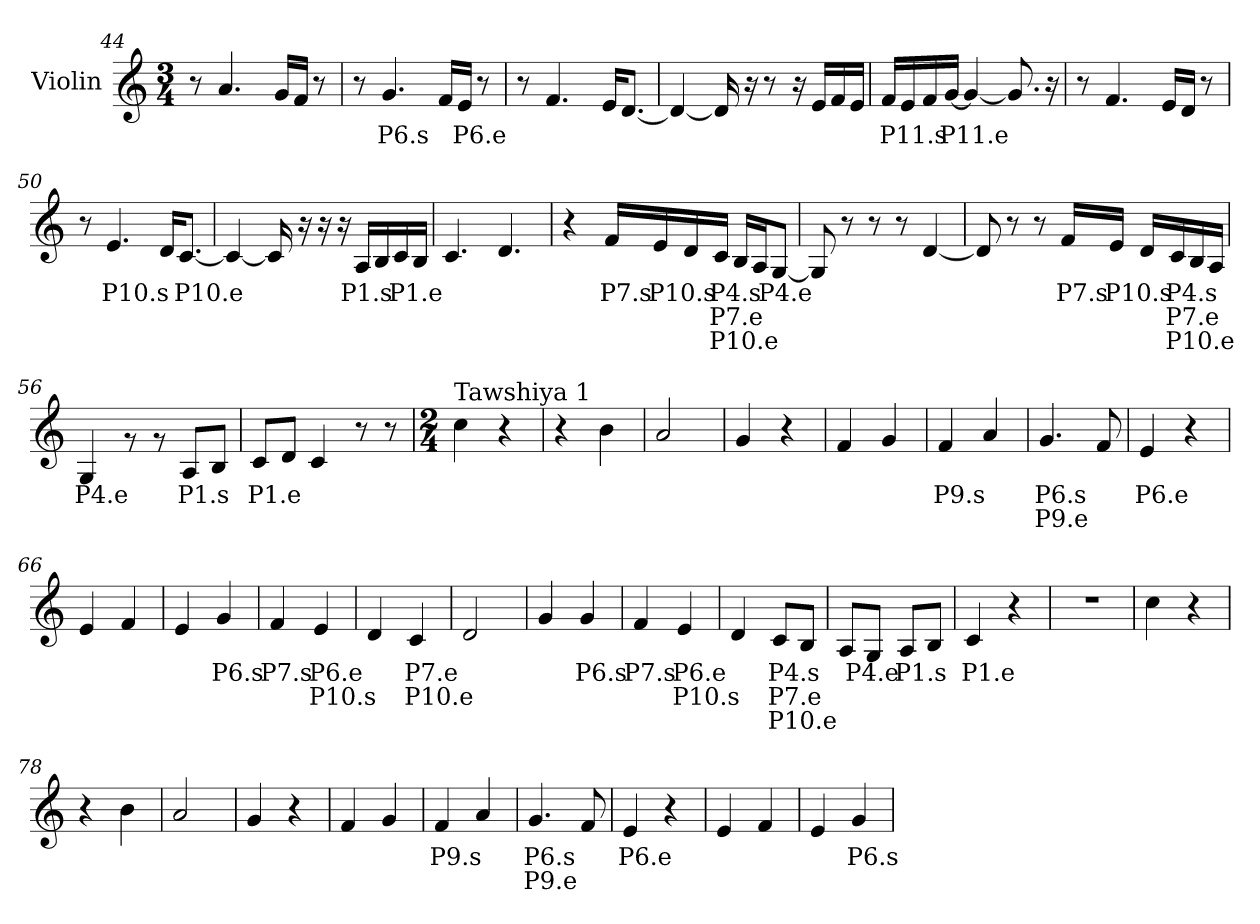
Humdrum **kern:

**kern	**text	**text	**text
*part1	*part1	*part1	*part1
*staff1	*staff1	*staff1	*staff1
*I"Violin	*	*	*
*clefG2	*	*	*
*k[]	*	*	*
*C:	*	*	*
*M3/4	*	*	*
=44	=44	=44	=44
8r	.	.	.
4.a/	.	.	.
16g/LL	.	.	.
16f/JJ	.	.	.
8r	.	.	.
=45	=45	=45	=45
8r	.	.	.
4.gi/	P6.s	.	.
16fi/LL	.	.	.
16ei/JJ	P6.e	.	.
8r	.	.	.
!!LO:PB:g=z
=46	=46	=46	=46
8r	.	.	.
4.f/	.	.	.
16e/KL	.	.	.
[8.d/J	.	.	.
=47	=47	=47	=47
4d/_	.	.	.
16d/]	.	.	.
16r	.	.	.
8r	.	.	.
16r	.	.	.
16e/LL	.	.	.
16f/	.	.	.
16e/JJ	.	.	.
=48	=48	=48	=48
16f/LL	.	.	.
16ei/	P11.s	.	.
16fi/	.	.	.
[16gi/JJ	P11.e	.	.
4g/_	.	.	.
8.g/]	.	.	.
16r	.	.	.
=49	=49	=49	=49
8r	.	.	.
4.f/	.	.	.
16e/LL	.	.	.
16d/JJ	.	.	.
8r	.	.	.
=50	=50	=50	=50
8r	.	.	.
4.ei/	P10.s	.	.
16di/KL	.	.	.
[8.ci/J	P10.e	.	.
!!LO:LB:g=z
=51	=51	=51	=51
4c/_	.	.	.
16c/]	.	.	.
16r	.	.	.
16r	.	.	.
16r	.	.	.
16Ai/LL	P1.s	.	.
16Bi/	.	.	.
16ci/	P1.e	.	.
16B/JJ	.	.	.
=52	=52	=52	=52
4.c/	.	.	.
4.d/	.	.	.
=53	=53	=53	=53
4r	.	.	.
16fi/LL	P7.s	.	.
16ei/	P10.s	.	.
16di/	.	.	.
16ci/JJ	P4.s	P7.e	P10.e
16Bi/LL	.	.	.
16Ai/J	.	.	.
[8Gi/J	P4.e	.	.
=54	=54	=54	=54
8G/]	.	.	.
8r	.	.	.
8r	.	.	.
8r	.	.	.
[4d/	.	.	.
=55	=55	=55	=55
8d/]	.	.	.
8r	.	.	.
8r	.	.	.
16fi/LL	P7.s	.	.
16ei/JJ	P10.s	.	.
16di/LL	.	.	.
16ci/	P4.s	P7.e	P10.e
16Bi/	.	.	.
16Ai/JJ	.	.	.
!!LO:LB:g=z
=56	=56	=56	=56
4Gi/	P4.e	.	.
8rg	.	.	.
8rg	.	.	.
8Ai/L	P1.s	.	.
8Bi/J	.	.	.
=57	=57	=57	=57
8ci/L	P1.e	.	.
8d/J	.	.	.
4c/	.	.	.
8r	.	.	.
8r	.	.	.
=58	=58	=58	=58
*M2/4	*	*	*
*MM180	*	*	*
!LO:TX:a:t=Tawshiya 1	!	!	!
4cc\	.	.	.
4r	.	.	.
=59	=59	=59	=59
4r	.	.	.
4b\	.	.	.
=60	=60	=60	=60
2a/	.	.	.
=61	=61	=61	=61
4g/	.	.	.
4r	.	.	.
=62	=62	=62	=62
4f/	.	.	.
4g/	.	.	.
=63	=63	=63	=63
4fi/	P9.s	.	.
4ai/	.	.	.
=64	=64	=64	=64
4.gi/	P6.s	P9.e	.
8fi/	.	.	.
!!LO:LB:g=z
=65	=65	=65	=65
4ei/	P6.e	.	.
4r	.	.	.
=66	=66	=66	=66
4e/	.	.	.
4f/	.	.	.
=67	=67	=67	=67
4e/	.	.	.
4gi/	P6.s	.	.
=68	=68	=68	=68
4fi/	P7.s	.	.
4ei/	P6.e	P10.s	.
=69	=69	=69	=69
4di/	.	.	.
4ci/	P7.e	P10.e	.
=70	=70	=70	=70
2d/	.	.	.
=71	=71	=71	=71
4g/	.	.	.
4gi/	P6.s	.	.
=72	=72	=72	=72
4fi/	P7.s	.	.
4ei/	P6.e	P10.s	.
=73	=73	=73	=73
4di/	.	.	.
8ci/L	P4.s	P7.e	P10.e
8Bi/J	.	.	.
=74	=74	=74	=74
8Ai/L	.	.	.
8Gi/J	P4.e	.	.
8Ai/L	P1.s	.	.
8Bi/J	.	.	.
!!LO:LB:g=z
=75	=75	=75	=75
4ci/	P1.e	.	.
4r	.	.	.
=76	=76	=76	=76
2r	.	.	.
=77	=77	=77	=77
4cc\	.	.	.
4r	.	.	.
=78	=78	=78	=78
4r	.	.	.
4b\	.	.	.
=79	=79	=79	=79
2a/	.	.	.
=80	=80	=80	=80
4g/	.	.	.
4r	.	.	.
=81	=81	=81	=81
4f/	.	.	.
4g/	.	.	.
=82	=82	=82	=82
4fi/	P9.s	.	.
4ai/	.	.	.
=83	=83	=83	=83
4.gi/	P6.s	P9.e	.
8fi/	.	.	.
=84	=84	=84	=84
4ei/	P6.e	.	.
4r	.	.	.
!!LO:LB:g=z
=85	=85	=85	=85
4e/	.	.	.
4f/	.	.	.
=86	=86	=86	=86
4e/	.	.	.
4gi/	P6.s	.	.
=	=	=	=
*-	*-	*-	*-
